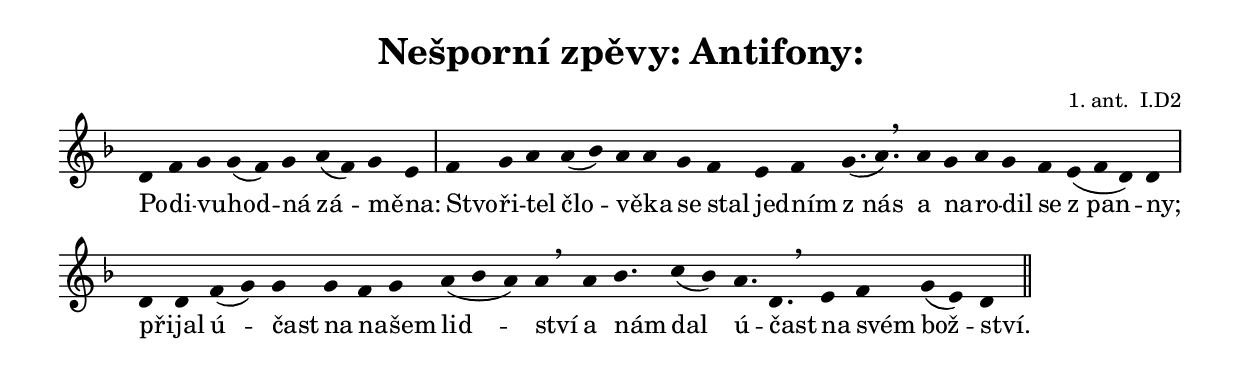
\version "2.15.37"

\header {
  title = "Nešporní zpěvy: Antifony:"
}

\include "spolecne_nespory.ly"
\include "../../dilyresponsorii.ly"

\score {
  \relative c' {
    \choralniRezim
    \key f \major
    d4 f g g( f) g a( f) g e \barMax

    f g a a( bes) a a g f e f g4.( a) \barMin
    a4 g a g f e( f d) d \barMax

    d d f( g) g g f g a( bes a) a \barMin
    a bes4. c4( bes) a4. d, \barMin
    e4 f g( e) d \barFinalis
  }
  \addlyrics {
    Po -- di -- vu -- hod -- ná zá -- mě -- na:

    Stvo -- ři -- tel člo -- vě -- ka se stal jed -- ním z_nás
    a na -- ro -- dil se z_pan -- ny;

    při -- jal  ú -- čast na na -- šem lid -- ství
    a nám dal ú -- čast
    na svém bož -- ství.
  }
  \header {
    quid = "1. ant."
    modus = "I"
    differentia = "D2"
    psalmus = ""
    id = "mb-ant1"
    piece = \markup {\sestavTitulek}
  }
}

